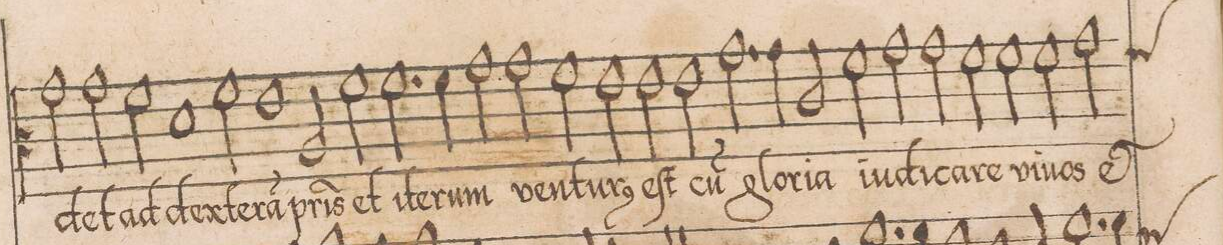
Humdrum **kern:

**kern	**text
*I"CANTVS	*
*clefC3	*
*k[]	*
*met(C|)	*
*M2/1	*
2g\	-det
2g\	ad
=86-	=86-
2f\	dex-
1d\	-te-
2f\	-r(am)
=87-	=87-
1e\	p(at)-
2A/	-ris
2f\	(et)
=88-	=88-
2.f\	i-
4f\	-te-
2g\	-rum
*custos:f	*
2g\	ven-
=89-	=89-
2f\	-tu-
2e\	-rus
2e\	eſt
2e\	cu(m)
=90-	=90-
2.g\	glo-
4g\	-ri-
2c/	-a
2f\	iu-
=91-	=91-
2g\	-di-
2g\	-ca-
2f\	-re
2f\	ui-
=92-	=92-
2f\	-uos
2g\	(et)
*-	*-
